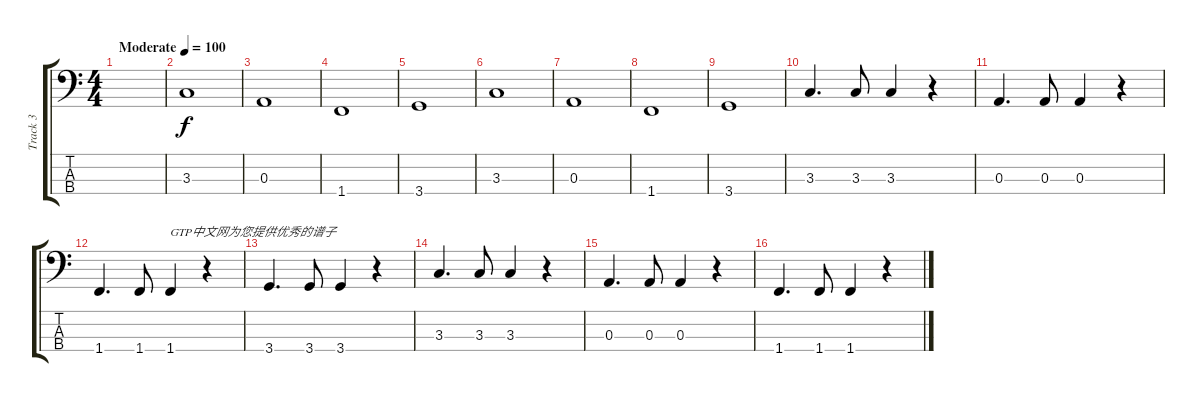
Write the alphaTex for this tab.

\track ("Track 3" "Track 3") {instrument electricbassfinger}
\staff {score tabs}
\tuning (G2 D2 A1 E1) {hide}
\ts (4 4)
\tempo (100 "Moderate")
\clef f4
\ks c
|
3.3.1 |
0.3.1 |
1.4.1 |
3.4.1 |
3.3.1 |
0.3.1 |
1.4.1 |
3.4.1 |
3.3.4{d} 3.3.8 3.3.4 r.4 |
0.3.4{d} 0.3.8 0.3.4 r.4 |
1.4.4{d} 1.4.8 1.4.4{txt "GTP中文网为您提供优秀的谱子"} r.4 |
3.4.4{d} 3.4.8 3.4.4 r.4 |
3.3.4{d} 3.3.8 3.3.4 r.4 |
0.3.4{d} 0.3.8 0.3.4 r.4 |
1.4.4{d} 1.4.8 1.4.4 r.4
